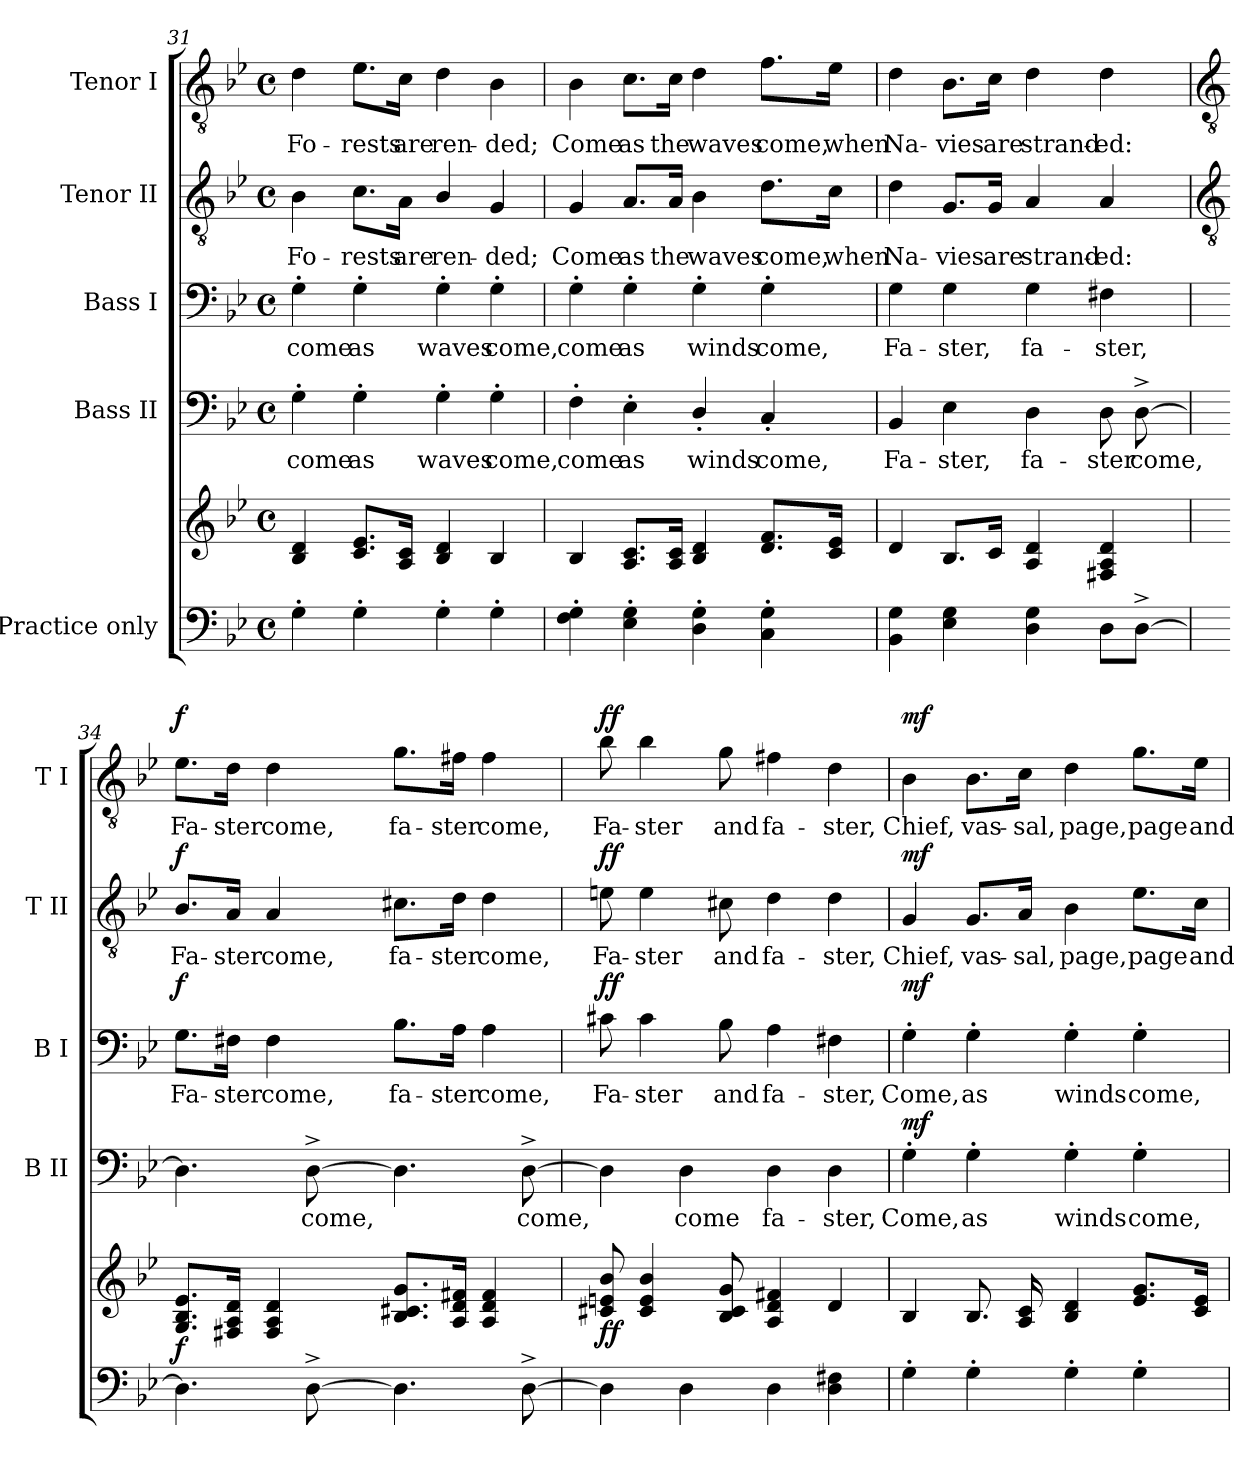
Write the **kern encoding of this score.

**kern	**kern	**dynam	**kern	**text	**dynam	**kern	**text	**dynam	**kern	**text	**dynam	**kern	**text	**dynam
*part5	*part5	*part5	*part4	*part4	*part4	*part3	*part3	*part3	*part2	*part2	*part2	*part1	*part1	*part1
*staff6	*staff5	*staff5/6	*staff4	*staff4	*staff4	*staff3	*staff3	*staff3	*staff2	*staff2	*staff2	*staff1	*staff1	*staff1
*I"Practice only	*	*	*I"Bass II	*	*	*I"Bass I	*	*	*I"Tenor II	*	*	*I"Tenor I	*	*
*	*	*	*I'B II	*	*	*I'B I	*	*	*I'T II	*	*	*I'T I	*	*
!!LO:LB:g=z
*clefF4	*clefG2	*	*clefF4	*	*	*clefF4	*	*	*clefGv2	*	*	*clefGv2	*	*
*k[b-e-]	*k[b-e-]	*	*k[b-e-]	*	*	*k[b-e-]	*	*	*k[b-e-]	*	*	*k[b-e-]	*	*
*B-:	*B-:	*	*B-:	*	*	*B-:	*	*	*B-:	*	*	*B-:	*	*
*M4/4	*M4/4	*	*M4/4	*	*	*M4/4	*	*	*M4/4	*	*	*M4/4	*	*
*met(c)	*met(c)	*	*met(c)	*	*	*met(c)	*	*	*met(c)	*	*	*met(c)	*	*
=31	=31	=31	=31	=31	=31	=31	=31	=31	=31	=31	=31	=31	=31	=31
!	!	!	!	!LO:LY:b	!	!	!LO:LY:b	!	!	!LO:LY:b	!	!	!LO:LY:b	!
4G'	4B- 4d	.	4G'	come	.	4G'	come	.	4B-	Fo-	.	4d	Fo-	.
!	!	!	!	!LO:LY:b	!	!	!LO:LY:b	!	!	!LO:LY:b	!	!	!LO:LY:b	!
4G'	8.c 8.e-L	.	4G'	as	.	4G'	as	.	8.c\L	-rests	.	8.e-\L	-rests	.
!	!	!	!	!	!	!	!	!	!	!LO:LY:b	!	!	!LO:LY:b	!
.	16A 16cJ	.	.	.	.	.	.	.	16A\Jk	are	.	16c\Jk	are	.
!	!	!	!	!LO:LY:b	!	!	!LO:LY:b	!	!	!LO:LY:b	!	!	!LO:LY:b	!
4G'	4B- 4d	.	4G'	waves	.	4G'	waves	.	4B-/	ren-	.	4d	ren-	.
!	!	!	!	!LO:LY:b	!	!	!LO:LY:b	!	!	!LO:LY:b	!	!	!LO:LY:b	!
4G'	4B-	.	4G'	come,	.	4G'	come,	.	4G	-ded;	.	4B-	-ded;	.
=32	=32	=32	=32	=32	=32	=32	=32	=32	=32	=32	=32	=32	=32	=32
!	!	!	!	!LO:LY:b	!	!	!LO:LY:b	!	!	!LO:LY:b	!	!	!LO:LY:b	!
4F' 4G'	4B-	.	4F'	come	.	4G'	come	.	4G	Come	.	4B-	Come	.
!	!	!	!	!LO:LY:b	!	!	!LO:LY:b	!	!	!LO:LY:b	!	!	!LO:LY:b	!
4E-' 4G'	8.A 8.cL	.	4E-'	as	.	4G'	as	.	8.A/L	as	.	8.c\L	as	.
!	!	!	!	!	!	!	!	!	!	!LO:LY:b	!	!	!LO:LY:b	!
.	16A 16cJ	.	.	.	.	.	.	.	16A/Jk	the	.	16c\Jk	the	.
!	!	!	!	!LO:LY:b	!	!	!LO:LY:b	!	!	!LO:LY:b	!	!	!LO:LY:b	!
4D\' 4G\'	4B- 4d	.	4D'/	winds	.	4G'	winds	.	4B-	waves	.	4d	waves	.
!	!	!	!	!LO:LY:b	!	!	!LO:LY:b	!	!	!LO:LY:b	!	!	!LO:LY:b	!
4C' 4G'	8.d 8.fL	.	4C'	come,	.	4G'	come,	.	8.d\L	come,	.	8.f\L	come,	.
!	!	!	!	!	!	!	!	!	!	!LO:LY:b	!	!	!LO:LY:b	!
.	16c 16e-J	.	.	.	.	.	.	.	16c\Jk	when	.	16e-\Jk	when	.
=33	=33	=33	=33	=33	=33	=33	=33	=33	=33	=33	=33	=33	=33	=33
!	!	!	!	!LO:LY:b	!	!	!LO:LY:b	!	!	!LO:LY:b	!	!	!LO:LY:b	!
4BB- 4G	4d	.	4BB-	Fa-	.	4G	Fa-	.	4d	Na-	.	4d	Na-	.
!	!	!	!	!LO:LY:b	!	!	!LO:LY:b	!	!	!LO:LY:b	!	!	!LO:LY:b	!
4E- 4G	8.B-L	.	4E-	-ster,	.	4G	-ster,	.	8.G/L	-vies	.	8.B-\L	-vies	.
!	!	!	!	!	!	!	!	!	!	!LO:LY:b	!	!	!LO:LY:b	!
.	16cJ	.	.	.	.	.	.	.	16G/Jk	are	.	16c\Jk	are	.
!	!	!	!	!LO:LY:b	!	!	!LO:LY:b	!	!	!LO:LY:b	!	!	!LO:LY:b	!
4D 4G	4A 4d	.	4D	fa-	.	4G	fa-	.	4A	strand-	.	4d	strand-	.
!	!	!	!	!LO:LY:b	!	!	!LO:LY:b	!	!	!LO:LY:b	!	!	!LO:LY:b	!
8DL	4F#X 4A 4d	.	8D	-ster	.	4F#X	-ster,	.	4A	-ed:	.	4d	-ed:	.
!	!	!	!	!LO:LY:b	!	!	!	!	!	!	!	!	!	!
[8D^J	.	.	[8D^L	come,	.	.	.	.	.	.	.	.	.	.
!!LO:LB:g=z
=34	=34	=34	=34	=34	=34	=34	=34	=34	=34	=34	=34	=34	=34	=34
*	*	*	*	*	*	*	*	*	*clefGv2	*	*	*clefGv2	*	*
!	!	!LO:DY:b	!	!	!	!	!LO:LY:b	!LO:DY:b	!	!LO:LY:b	!LO:DY:b	!	!LO:LY:b	!LO:DY:b
4.D]	8.G 8.B- 8.e-L	f	4.D]	.	.	8.G\L	Fa-	f	8.B-/L	Fa-	f	8.e-\L	Fa-	f
!	!	!	!	!	!	!	!LO:LY:b	!	!	!LO:LY:b	!	!	!LO:LY:b	!
.	16F#X 16A 16dJ	.	.	.	.	16F#X\Jk	-ster	.	16A/Jk	-ster	.	16d\Jk	-ster	.
!	!	!	!	!	!	!	!LO:LY:b	!	!	!LO:LY:b	!	!	!LO:LY:b	!
.	4F# 4A 4d	.	.	.	.	4F#	come,	.	4A	come,	.	4d	come,	.
!	!	!	!	!LO:LY:b	!	!	!	!	!	!	!	!	!	!
[8D^	.	.	[8D^L	come,	.	.	.	.	.	.	.	.	.	.
!	!	!	!	!	!	!	!LO:LY:b	!	!	!LO:LY:b	!	!	!LO:LY:b	!
4.D]	8.B- 8.c#X 8.gL	.	4.D]	.	.	8.B-\L	fa-	.	8.c#X\L	fa-	.	8.g\L	fa-	.
!	!	!	!	!	!	!	!LO:LY:b	!	!	!LO:LY:b	!	!	!LO:LY:b	!
.	16A 16d 16f#XJ	.	.	.	.	16A\Jk	-ster	.	16d\Jk	-ster	.	16f#X\Jk	-ster	.
!	!	!	!	!	!	!	!LO:LY:b	!	!	!LO:LY:b	!	!	!LO:LY:b	!
.	4A 4d 4f#	.	.	.	.	4A	come,	.	4d	come,	.	4f#	come,	.
!	!	!	!	!LO:LY:b	!	!	!	!	!	!	!	!	!	!
[8D^	.	.	[8D^	come,	.	.	.	.	.	.	.	.	.	.
=35	=35	=35	=35	=35	=35	=35	=35	=35	=35	=35	=35	=35	=35	=35
!	!	!LO:DY:b	!	!	!	!	!LO:LY:b	!LO:DY:b	!	!LO:LY:b	!LO:DY:b	!	!LO:LY:b	!LO:DY:b
4D]	8c#X 8en 8b-	ff	4D]	.	.	8c#X	Fa-	ff	8en	Fa-	ff	8b-	Fa-	ff
!	!	!	!	!	!	!	!LO:LY:b	!	!	!LO:LY:b	!	!	!LO:LY:b	!
.	4c# 4e 4b-	.	.	.	.	4c#	-ster	.	4e	-ster	.	4b-	-ster	.
!	!	!	!	!LO:LY:b	!	!	!	!	!	!	!	!	!	!
4D	.	.	4D	come	.	.	.	.	.	.	.	.	.	.
!	!	!	!	!	!	!	!LO:LY:b	!	!	!LO:LY:b	!	!	!LO:LY:b	!
.	8B- 8c# 8g	.	.	.	.	8B-	and	.	8c#X	and	.	8g	and	.
!	!	!	!	!LO:LY:b	!	!	!LO:LY:b	!	!	!LO:LY:b	!	!	!LO:LY:b	!
4D	4A 4d 4f#X	.	4D	fa-	.	4A	fa-	.	4d	fa-	.	4f#X	fa-	.
!	!	!	!	!LO:LY:b	!	!	!LO:LY:b	!	!	!LO:LY:b	!	!	!LO:LY:b	!
4D 4F#X	4d	.	4D	-ster,	.	4F#X	-ster,	.	4d	-ster,	.	4d	-ster,	.
=36	=36	=36	=36	=36	=36	=36	=36	=36	=36	=36	=36	=36	=36	=36
!	!	!LO:DY:b=2	!	!LO:LY:b	!	!	!LO:LY:b	!	!	!LO:LY:b	!	!	!LO:LY:b	!
!	!	!LO:DY:n=1:b	!	!	!LO:DY:b	!	!	!LO:DY:b	!	!	!LO:DY:b	!	!	!LO:DY:b
4G'	4B-	mf mf	4G'	Come,	mf	4G'	Come,	mf	4G	Chief,	mf	4B-	Chief,	mf
!	!	!	!	!LO:LY:b	!	!	!LO:LY:b	!	!	!LO:LY:b	!	!	!LO:LY:b	!
4G'	8.B-	.	4G'	as	.	4G'	as	.	8.G/L	vas-	.	8.B-\L	vas-	.
!	!	!	!	!	!	!	!	!	!	!LO:LY:b	!	!	!LO:LY:b	!
.	16A 16c	.	.	.	.	.	.	.	16A/Jk	-sal,	.	16c\Jk	-sal,	.
!	!	!	!	!LO:LY:b	!	!	!LO:LY:b	!	!	!LO:LY:b	!	!	!LO:LY:b	!
4G'	4B- 4d	.	4G'	winds	.	4G'	winds	.	4B-	page,	.	4d	page,	.
!	!	!	!	!LO:LY:b	!	!	!LO:LY:b	!	!	!LO:LY:b	!	!	!LO:LY:b	!
4G'	8.e- 8.gL	.	4G'	come,	.	4G'	come,	.	8.e-\L	page	.	8.g\L	page	.
!	!	!	!	!	!	!	!	!	!	!LO:LY:b	!	!	!LO:LY:b	!
.	16c 16e-J	.	.	.	.	.	.	.	16c\Jk	and	.	16e-\Jk	and	.
=	=	=	=	=	=	=	=	=	=	=	=	=	=	=
*-	*-	*-	*-	*-	*-	*-	*-	*-	*-	*-	*-	*-	*-	*-
